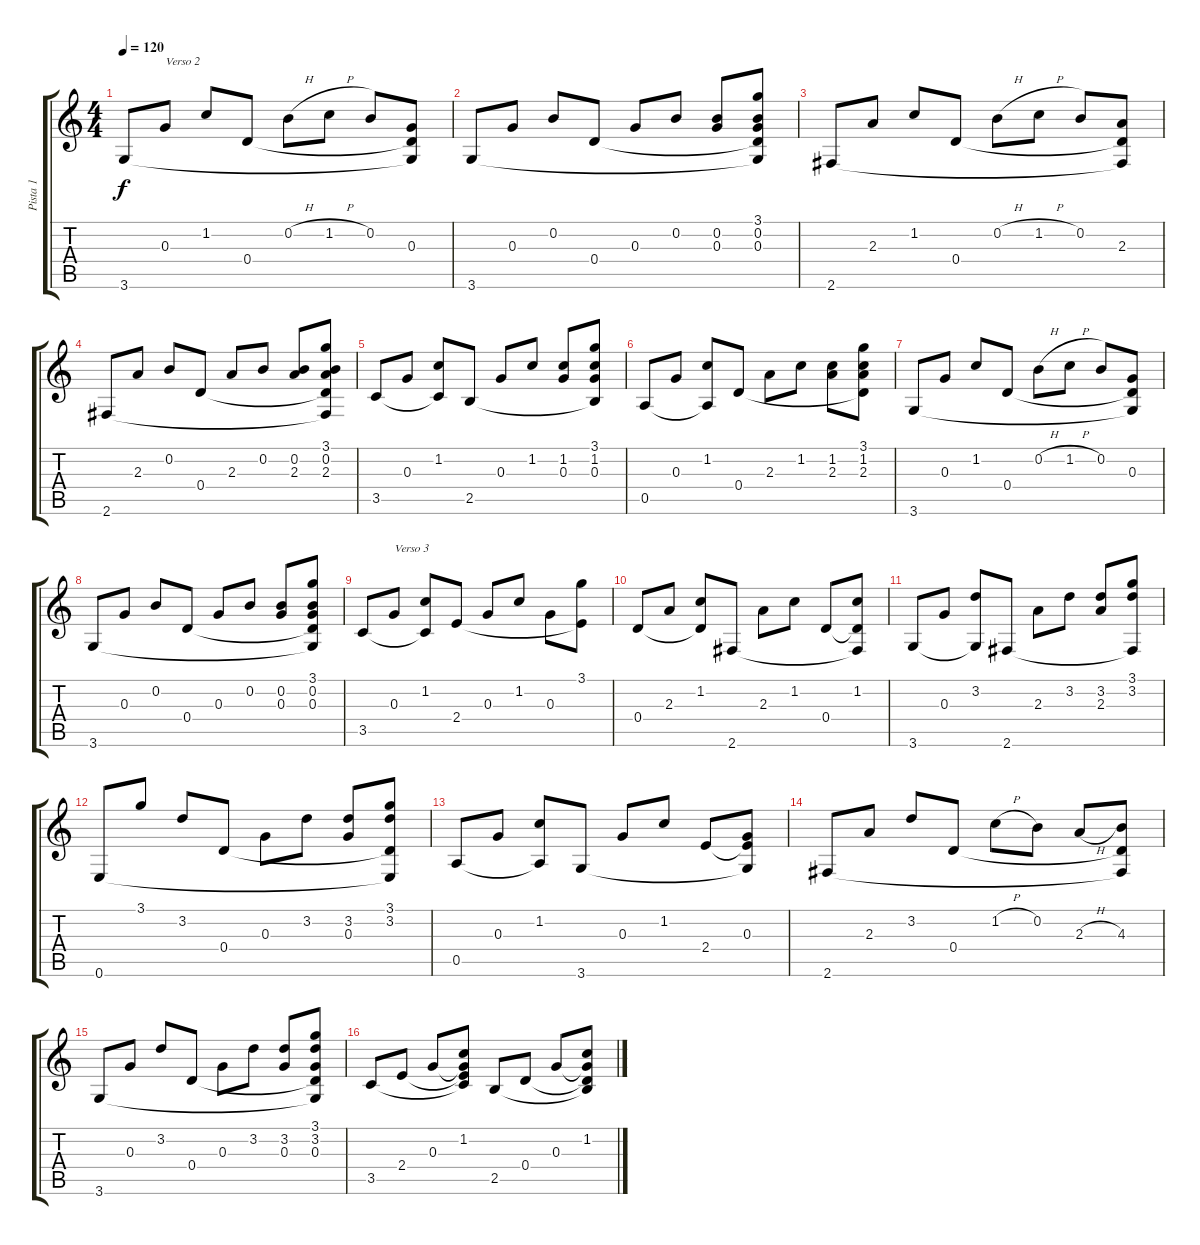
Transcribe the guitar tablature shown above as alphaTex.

\track ("Pista 1" "Pista 1") {instrument acousticguitarnylon}
\staff {score tabs}
\tuning (E4 B3 G3 D3 A2 E2) {hide}
\ts (4 4)
\tempo 120
\clef g2
\ks c
3.6.8{dy f} 0.3.8{txt "Verso 2"} 1.2.8 0.4.8 0.2{h}.8 1.2{h}.8 0.2.8 (0.3 0.4{t} 3.6{t}).8 |
3.6.8 0.3.8 0.2.8 0.4.8 0.3.8 0.2.8 (0.2 0.3).8 (3.1 0.2 0.3 0.4{t} 3.6{t}).8 |
2.6.8 2.3.8 1.2.8 0.4.8 0.2{h}.8 1.2{h}.8 0.2.8 (2.3 0.4{t} 2.6{t}).8 |
2.6.8 2.3.8 0.2.8 0.4.8 2.3.8 0.2.8 (0.2 2.3).8 (3.1 0.2 2.3 0.4{t} 2.6{t}).8 |
3.5.8 0.3.8 (1.2 3.5{t}).8 2.5.8 0.3.8 1.2.8 (1.2 0.3).8 (3.1 1.2 0.3 2.5{t}).8 |
0.5.8 0.3.8 (1.2 0.5{t}).8 0.4.8 2.3.8 1.2.8 (1.2 2.3).8 (3.1 1.2 2.3 0.4{t}).8 |
3.6.8 0.3.8 1.2.8 0.4.8 0.2{h}.8 1.2{h}.8 0.2.8 (0.3 0.4{t} 3.6{t}).8 |
3.6.8 0.3.8 0.2.8 0.4.8 0.3.8 0.2.8 (0.2 0.3).8 (3.1 0.2 0.3 0.4{t} 3.6{t}).8 |
3.5.8 0.3.8{txt "Verso 3"} (1.2 3.5{t}).8 2.4.8 0.3.8 1.2.8 0.3.8 (3.1 2.4{t}).8 |
0.4.8 2.3.8 (1.2 0.4{t}).8 2.6.8 2.3.8 1.2.8 0.4.8 (1.2 0.4{t} 2.6{t}).8 |
3.6.8 0.3.8 (3.2 3.6{t}).8 2.6.8 2.3.8 3.2.8 (3.2 2.3).8 (3.1 3.2 2.6{t}).8 |
0.6.8 3.1.8 3.2.8 0.4.8 0.3.8 3.2.8 (3.2 0.3).8 (3.1 3.2 0.4{t} 0.6{t}).8 |
0.5.8 0.3.8 (1.2 0.5{t}).8 3.6.8 0.3.8 1.2.8 2.4.8 (0.3 2.4{t} 3.6{t}).8 |
2.6.8 2.3.8 3.2.8 0.4.8 1.2{h}.8 0.2.8 2.3{h}.8 (4.3 0.4{t} 2.6{t}).8 |
3.6.8 0.3.8 3.2.8 0.4.8 0.3.8 3.2.8 (3.2 0.3).8 (3.1 3.2 0.3 0.4{t} 3.6{t}).8 |
3.5.8 2.4.8 0.3.8 (1.2 0.3{t} 2.4{t} 3.5{t}).8 2.5.8 0.4.8 0.3.8 (1.2 0.3{t} 0.4{t} 2.5{t}).8
